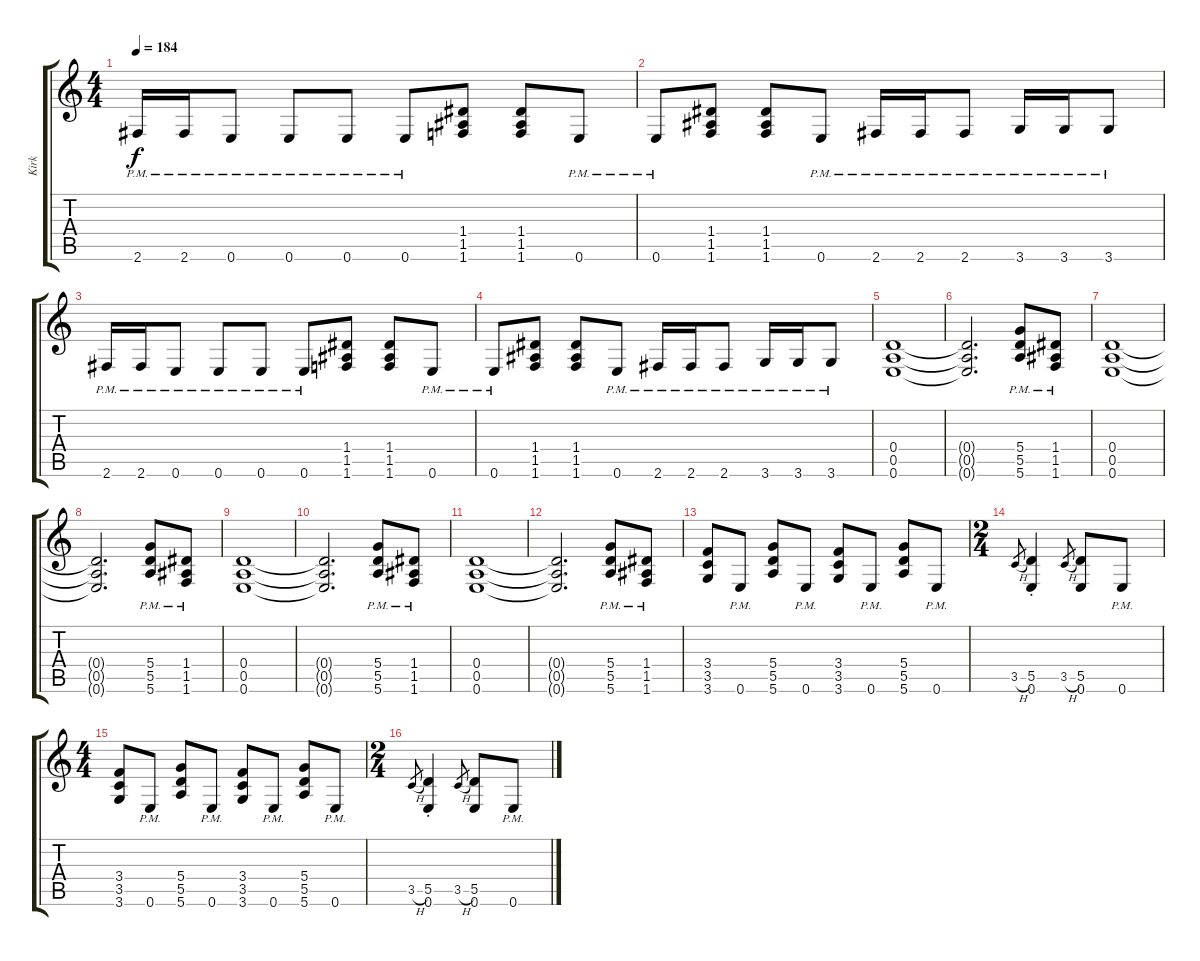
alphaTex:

\track ("Kirk" "Kirk") {instrument distortionguitar}
\staff {score tabs}
\tuning (E4 B3 G3 D3 A2 E2) {hide}
\ts (4 4)
\tempo 184
\clef g2
\ks c
2.6{pm}.16{dy f} 2.6{pm}.16 0.6{pm}.8 0.6{pm}.8 0.6{pm}.8 0.6{pm}.8 (1.4 1.5 1.6).8 (1.4 1.5 1.6).8 0.6{pm}.8 |
0.6{pm}.8 (1.4 1.5 1.6).8 (1.4 1.5 1.6).8 0.6{pm}.8 2.6{pm}.16 2.6{pm}.16 2.6{pm}.8 3.6{pm}.16 3.6{pm}.16 3.6{pm}.8 |
2.6{pm}.16 2.6{pm}.16 0.6{pm}.8 0.6{pm}.8 0.6{pm}.8 0.6{pm}.8 (1.4 1.5 1.6).8 (1.4 1.5 1.6).8 0.6{pm}.8 |
0.6{pm}.8 (1.4 1.5 1.6).8 (1.4 1.5 1.6).8 0.6{pm}.8 2.6{pm}.16 2.6{pm}.16 2.6{pm}.8 3.6{pm}.16 3.6{pm}.16 3.6{pm}.8 |
(0.4 0.5 0.6).1 |
(0.4{t} 0.5{t} 0.6{t}).2{d} (5.4{pm} 5.5{pm} 5.6{pm}).8 (1.4{pm} 1.5{pm} 1.6{pm}).8 |
(0.4 0.5 0.6).1 |
(0.4{t} 0.5{t} 0.6{t}).2{d} (5.4{pm} 5.5{pm} 5.6{pm}).8 (1.4{pm} 1.5{pm} 1.6{pm}).8 |
(0.4 0.5 0.6).1 |
(0.4{t} 0.5{t} 0.6{t}).2{d} (5.4{pm} 5.5{pm} 5.6{pm}).8 (1.4{pm} 1.5{pm} 1.6{pm}).8 |
(0.4 0.5 0.6).1 |
(0.4{t} 0.5{t} 0.6{t}).2{d} (5.4{pm} 5.5{pm} 5.6{pm}).8 (1.4{pm} 1.5{pm} 1.6{pm}).8 |
(3.4 3.5 3.6).8 0.6{pm}.8 (5.4 5.5 5.6).8 0.6{pm}.8 (3.4 3.5 3.6).8 0.6{pm}.8 (5.4 5.5 5.6).8 0.6{pm}.8 |
\ts (2 4)
3.5{h}.8{gr} (5.5{st} 0.6{st}).4 3.5{h}.8{gr} (5.5 0.6).8 0.6{pm}.8 |
\ts (4 4)
(3.4 3.5 3.6).8 0.6{pm}.8 (5.4 5.5 5.6).8 0.6{pm}.8 (3.4 3.5 3.6).8 0.6{pm}.8 (5.4 5.5 5.6).8 0.6{pm}.8 |
\ts (2 4)
3.5{h}.8{gr} (5.5{st} 0.6{st}).4 3.5{h}.8{gr} (5.5 0.6).8 0.6{pm}.8
